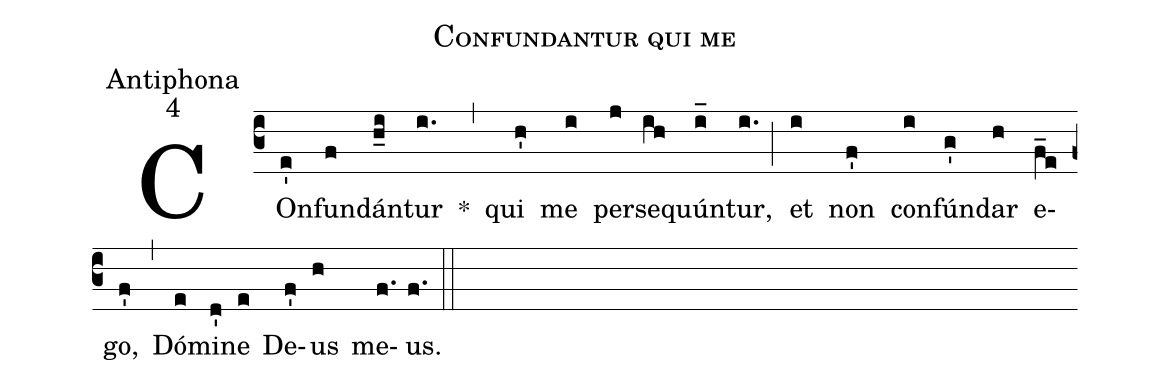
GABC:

name:Confundantur qui me;
office-part:Antiphona;
mode:4;
%%
(c3) COn(e')fun(f)dán(h_i)tur(i.) *(,) qui(h') me(i) per(j)se(ih)quún(i_)tur,(i.) (;) et(i) non(f') con(i)fún(g')dar(h) e(f_e)go,(f') (,) Dó(e)mi(d')ne(e) De(f')us(h) me(f.)us.(f.) (::)
